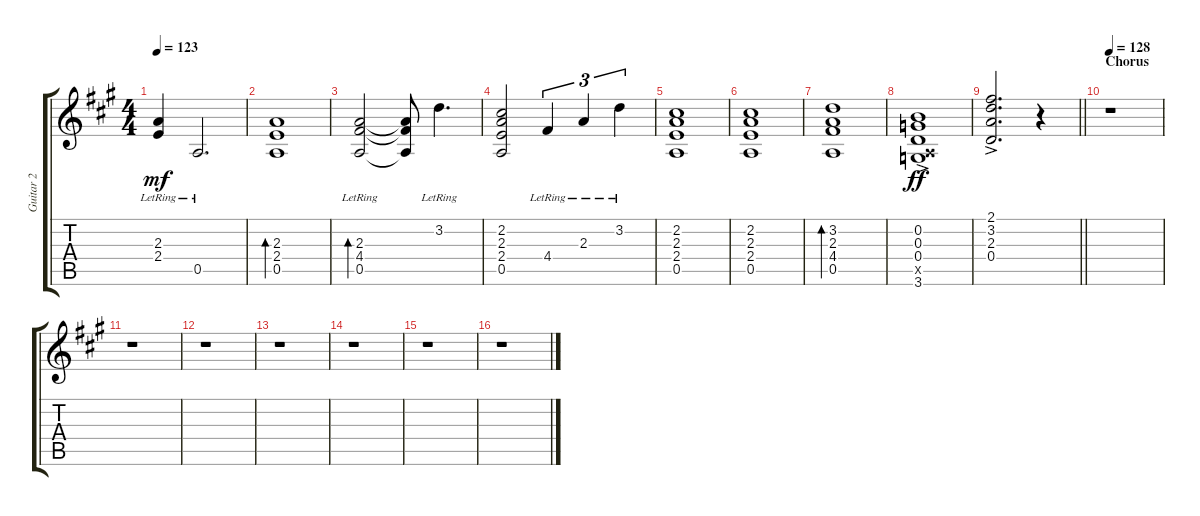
\track ("Guitar 2" "Guitar 2") {instrument overdrivenguitar}
\staff {score tabs}
\tuning (E4 B3 G3 D3 A2 E2) {hide}
\ts (4 4)
\tempo 123
\clef g2
\ks a
(2.3{lr} 2.4{lr}).4{dy mf} 0.5{lr}.2{d} |
(2.3 2.4 0.5).1{bd 30} |
(2.3{lr} 4.4{lr} 0.5{lr}).2{bd 30} (2.3{t} 4.4{t} 0.5{t}).8 3.2{lr}.4{d} |
(2.2 2.3 2.4 0.5).2 4.4{lr}.4{tu (3 2)} 2.3{lr}.4{tu (3 2)} 3.2{lr}.4{tu (3 2)} |
(2.2 2.3 2.4 0.5).1 |
(2.2 2.3 2.4 0.5).1 |
(3.2 2.3 4.4 0.5).1{bd 30} |
(0.2{ac} 0.3{ac} 0.4{ac} 0.5{ac x} 3.6{ac}).1{dy ff} |
\barLineRight lightlight
(2.1{ac} 3.2{ac} 2.3{ac} 0.4{ac}).2{d} r.4 |
\section ("" "Chorus")
\tempo 128
r.1 |
r.1 |
r.1 |
r.1 |
r.1 |
r.1 |
r.1
